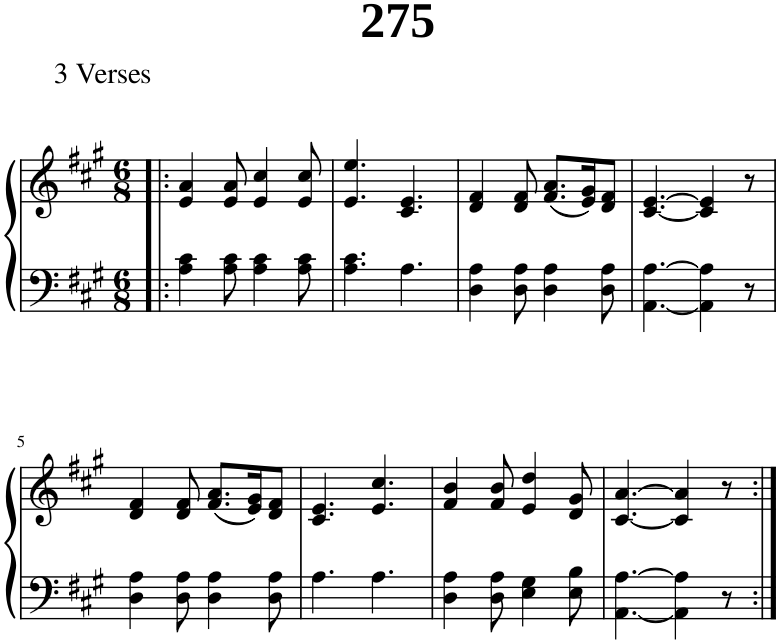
**kern	**kern
*part1	*part1
*staff2	*staff1
*I"Piano	*
*I'Pno.	*
*clefF4	*clefG2
*k[f#c#g#]	*k[f#c#g#]
*M6/8	*M6/8
=1!|:	=1!|:
4A\ 4c#\	4e/ 4a/
8A\ 8c#\	8e/ 8a/
4A\ 4c#\	4e/ 4cc#/
8A\ 8c#\	8e/ 8cc#/
=2	=2
4.A\ 4.c#\	4.e/ 4.ee/
4.A\	4.c#/ 4.e/
=3	=3
4D\ 4A\	4d/ 4f#/
8D\ 8A\	8d/ 8f#/
4D\ 4A\	(8.f#/ 8.a/L
.	16e/ 16g#/K)
8D\ 8A\	8d/ 8f#/J
=4	=4
[4.AA\ [4.A\	[4.c#/ [4.e/
4AA\] 4A\]	4c#/] 4e/]
8r	8r
!!LO:LB:g=z
=5	=5
4D\ 4A\	4d/ 4f#/
8D\ 8A\	8d/ 8f#/
4D\ 4A\	(8.f#/ 8.a/L
.	16e/ 16g#/K)
8D\ 8A\	8d/ 8f#/J
=6	=6
4.A\	4.c#/ 4.e/
4.A\	4.e/ 4.cc#/
=7	=7
4D\ 4A\	4f#/ 4b/
8D\ 8A\	8f#/ 8b/
4E\ 4G#\	4e/ 4dd/
8E\ 8B\	8d/ 8g#/
=8	=8
[4.AA\ [4.A\	[4.c#/ [4.a/
4AA\] 4A\]	4c#/] 4a/]
8r	8r
=:|!	=:|!
*-	*-
